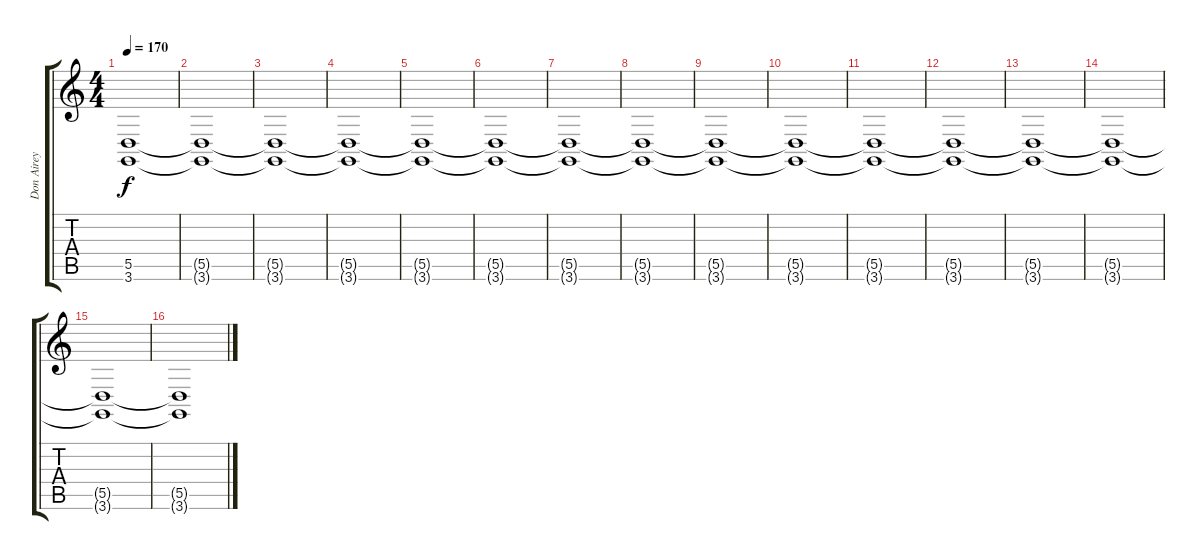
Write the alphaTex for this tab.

\track ("Don Airey - Left Hand" "Don Airey ") {instrument drawbarorgan}
\staff {score tabs}
\tuning (E4 B3 G3 D3 A2 E2) {hide}
\ts (4 4)
\tempo 170
\clef g2
\ks c
(5.5 3.6).1{dy f} |
(5.5{t} 3.6{t}).1 |
(5.5{t} 3.6{t}).1 |
(5.5{t} 3.6{t}).1 |
(5.5{t} 3.6{t}).1 |
(5.5{t} 3.6{t}).1 |
(5.5{t} 3.6{t}).1 |
(5.5{t} 3.6{t}).1 |
(5.5{t} 3.6{t}).1 |
(5.5{t} 3.6{t}).1 |
(5.5{t} 3.6{t}).1 |
(5.5{t} 3.6{t}).1 |
(5.5{t} 3.6{t}).1 |
(5.5{t} 3.6{t}).1 |
(5.5{t} 3.6{t}).1 |
(5.5{t} 3.6{t}).1
